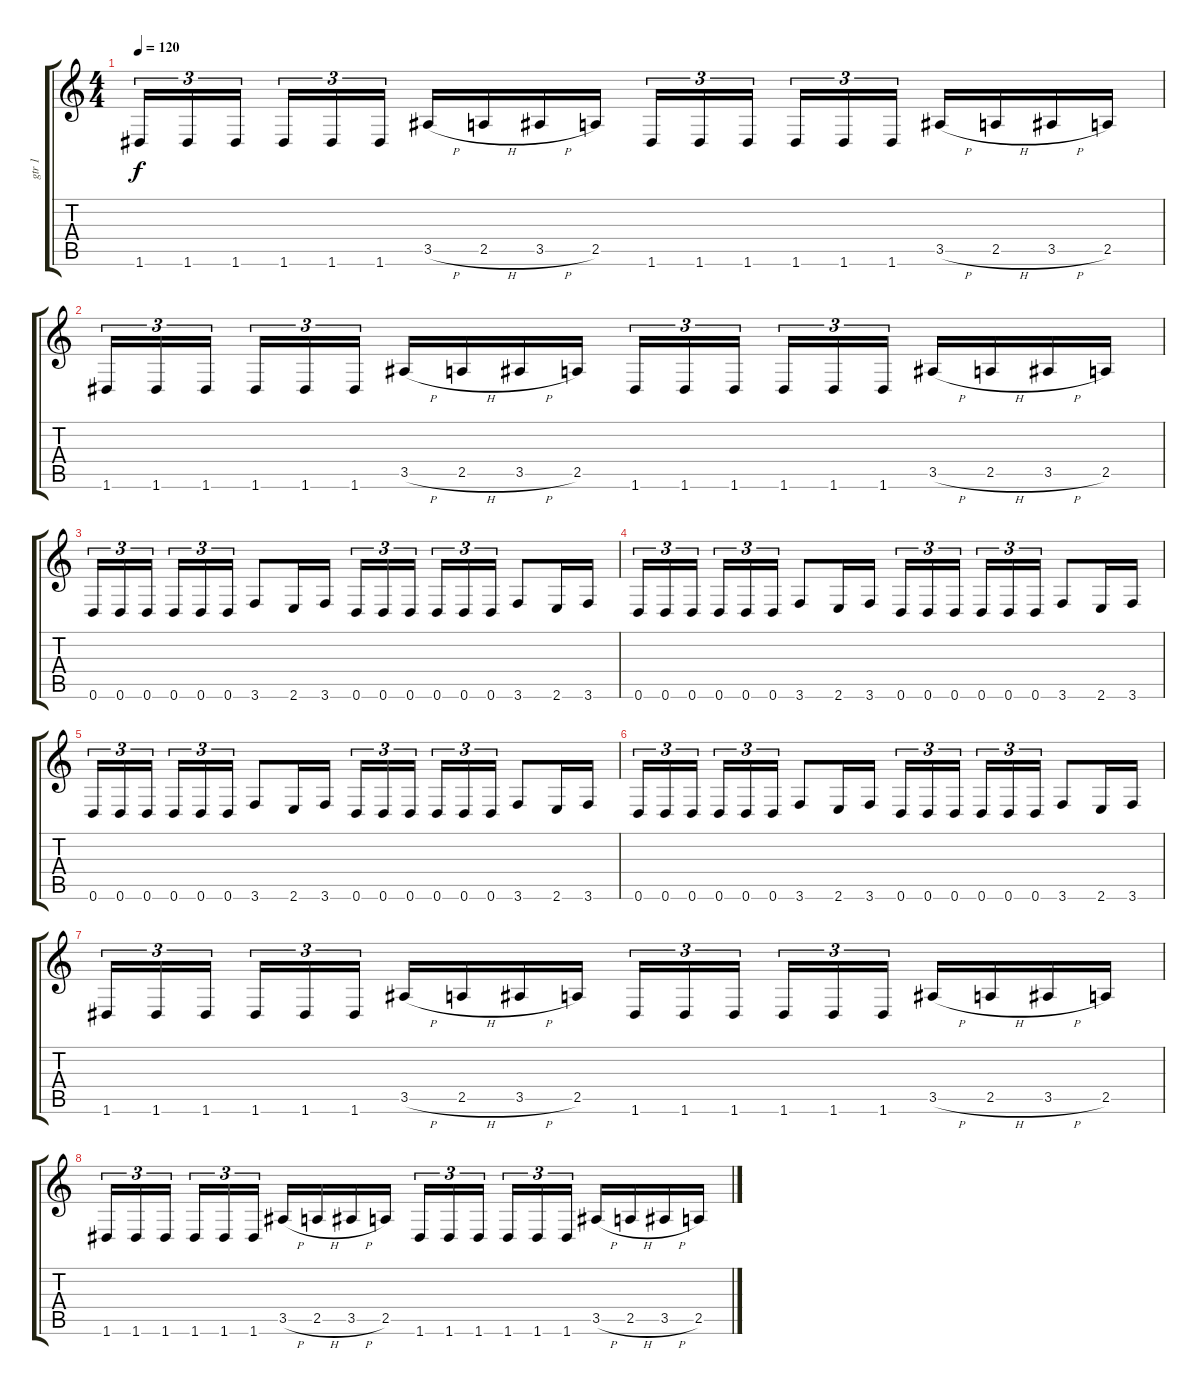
\track ("gtr 1" "gtr 1") {instrument distortionguitar}
\staff {score tabs}
\tuning (D4 A3 F3 C3 G2 D2) {hide}
\ts (4 4)
\tempo 120
\clef g2
\ks c
1.6.16{tu (3 2) dy f} 1.6.16{tu (3 2)} 1.6.16{tu (3 2)} 1.6.16{tu (3 2)} 1.6.16{tu (3 2)} 1.6.16{tu (3 2)} 3.5{h}.16 2.5{h}.16 3.5{h}.16 2.5.16 1.6.16{tu (3 2)} 1.6.16{tu (3 2)} 1.6.16{tu (3 2)} 1.6.16{tu (3 2)} 1.6.16{tu (3 2)} 1.6.16{tu (3 2)} 3.5{h}.16 2.5{h}.16 3.5{h}.16 2.5.16 |
1.6.16{tu (3 2)} 1.6.16{tu (3 2)} 1.6.16{tu (3 2)} 1.6.16{tu (3 2)} 1.6.16{tu (3 2)} 1.6.16{tu (3 2)} 3.5{h}.16 2.5{h}.16 3.5{h}.16 2.5.16 1.6.16{tu (3 2)} 1.6.16{tu (3 2)} 1.6.16{tu (3 2)} 1.6.16{tu (3 2)} 1.6.16{tu (3 2)} 1.6.16{tu (3 2)} 3.5{h}.16 2.5{h}.16 3.5{h}.16 2.5.16 |
0.6.16{tu (3 2)} 0.6.16{tu (3 2)} 0.6.16{tu (3 2)} 0.6.16{tu (3 2)} 0.6.16{tu (3 2)} 0.6.16{tu (3 2)} 3.6.8 2.6.16 3.6.16 0.6.16{tu (3 2)} 0.6.16{tu (3 2)} 0.6.16{tu (3 2)} 0.6.16{tu (3 2)} 0.6.16{tu (3 2)} 0.6.16{tu (3 2)} 3.6.8 2.6.16 3.6.16 |
0.6.16{tu (3 2)} 0.6.16{tu (3 2)} 0.6.16{tu (3 2)} 0.6.16{tu (3 2)} 0.6.16{tu (3 2)} 0.6.16{tu (3 2)} 3.6.8 2.6.16 3.6.16 0.6.16{tu (3 2)} 0.6.16{tu (3 2)} 0.6.16{tu (3 2)} 0.6.16{tu (3 2)} 0.6.16{tu (3 2)} 0.6.16{tu (3 2)} 3.6.8 2.6.16 3.6.16 |
0.6.16{tu (3 2)} 0.6.16{tu (3 2)} 0.6.16{tu (3 2)} 0.6.16{tu (3 2)} 0.6.16{tu (3 2)} 0.6.16{tu (3 2)} 3.6.8 2.6.16 3.6.16 0.6.16{tu (3 2)} 0.6.16{tu (3 2)} 0.6.16{tu (3 2)} 0.6.16{tu (3 2)} 0.6.16{tu (3 2)} 0.6.16{tu (3 2)} 3.6.8 2.6.16 3.6.16 |
0.6.16{tu (3 2)} 0.6.16{tu (3 2)} 0.6.16{tu (3 2)} 0.6.16{tu (3 2)} 0.6.16{tu (3 2)} 0.6.16{tu (3 2)} 3.6.8 2.6.16 3.6.16 0.6.16{tu (3 2)} 0.6.16{tu (3 2)} 0.6.16{tu (3 2)} 0.6.16{tu (3 2)} 0.6.16{tu (3 2)} 0.6.16{tu (3 2)} 3.6.8 2.6.16 3.6.16 |
1.6.16{tu (3 2)} 1.6.16{tu (3 2)} 1.6.16{tu (3 2)} 1.6.16{tu (3 2)} 1.6.16{tu (3 2)} 1.6.16{tu (3 2)} 3.5{h}.16 2.5{h}.16 3.5{h}.16 2.5.16 1.6.16{tu (3 2)} 1.6.16{tu (3 2)} 1.6.16{tu (3 2)} 1.6.16{tu (3 2)} 1.6.16{tu (3 2)} 1.6.16{tu (3 2)} 3.5{h}.16 2.5{h}.16 3.5{h}.16 2.5.16 |
1.6.16{tu (3 2)} 1.6.16{tu (3 2)} 1.6.16{tu (3 2)} 1.6.16{tu (3 2)} 1.6.16{tu (3 2)} 1.6.16{tu (3 2)} 3.5{h}.16 2.5{h}.16 3.5{h}.16 2.5.16 1.6.16{tu (3 2)} 1.6.16{tu (3 2)} 1.6.16{tu (3 2)} 1.6.16{tu (3 2)} 1.6.16{tu (3 2)} 1.6.16{tu (3 2)} 3.5{h}.16 2.5{h}.16 3.5{h}.16 2.5.16
